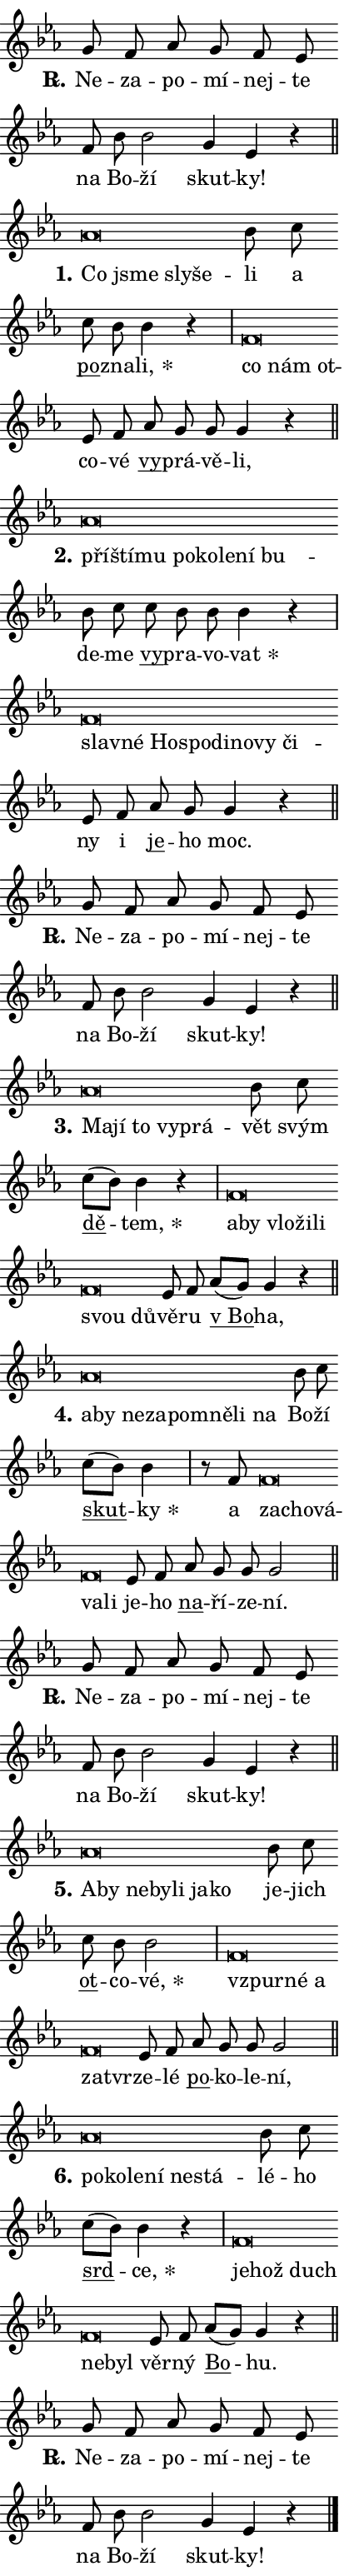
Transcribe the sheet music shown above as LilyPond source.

\version "2.24.0"
\header { tagline = "" }
\paper {
  indent = 0\cm
  top-margin = 0\cm
  right-margin = 0.13\cm % to fit lyric hyphens
  bottom-margin = 0\cm
  left-margin = 0\cm
  paper-width = 7\cm
  page-breaking = #ly:one-page-breaking
  system-system-spacing.basic-distance = #11
  score-system-spacing.basic-distance = #11
  ragged-last = ##f
}


%% Author: Thomas Morley
%% https://lists.gnu.org/archive/html/lilypond-user/2020-05/msg00002.html
#(define (line-position grob)
"Returns position of @var[grob} in current system:
   @code{'start}, if at first time-step
   @code{'end}, if at last time-step
   @code{'middle} otherwise
"
  (let* ((col (ly:item-get-column grob))
         (ln (ly:grob-object col 'left-neighbor))
         (rn (ly:grob-object col 'right-neighbor))
         (col-to-check-left (if (ly:grob? ln) ln col))
         (col-to-check-right (if (ly:grob? rn) rn col))
         (break-dir-left
           (and
             (ly:grob-property col-to-check-left 'non-musical #f)
             (ly:item-break-dir col-to-check-left)))
         (break-dir-right
           (and
             (ly:grob-property col-to-check-right 'non-musical #f)
             (ly:item-break-dir col-to-check-right))))
        (cond ((eqv? 1 break-dir-left) 'start)
              ((eqv? -1 break-dir-right) 'end)
              (else 'middle))))

#(define (tranparent-at-line-position vctor)
  (lambda (grob)
  "Relying on @code{line-position} select the relevant enry from @var{vctor}.
Used to determine transparency,"
    (case (line-position grob)
      ((end) (not (vector-ref vctor 0)))
      ((middle) (not (vector-ref vctor 1)))
      ((start) (not (vector-ref vctor 2))))))

noteHeadBreakVisibility =
#(define-music-function (break-visibility)(vector?)
"Makes @code{NoteHead}s transparent relying on @var{break-visibility}"
#{
  \override NoteHead.transparent =
    #(tranparent-at-line-position break-visibility)
#})

#(define delete-ledgers-for-transparent-note-heads
  (lambda (grob)
    "Reads whether a @code{NoteHead} is transparent.
If so this @code{NoteHead} is removed from @code{'note-heads} from
@var{grob}, which is supposed to be @code{LedgerLineSpanner}.
As a result ledgers are not printed for this @code{NoteHead}"
    (let* ((nhds-array (ly:grob-object grob 'note-heads))
           (nhds-list
             (if (ly:grob-array? nhds-array)
                 (ly:grob-array->list nhds-array)
                 '()))
           ;; Relies on the transparent-property being done before
           ;; Staff.LedgerLineSpanner.after-line-breaking is executed.
           ;; This is fragile ...
           (to-keep
             (remove
               (lambda (nhd)
                 (ly:grob-property nhd 'transparent #f))
               nhds-list)))
      ;; TODO find a better method to iterate over grob-arrays, similiar
      ;; to filter/remove etc for lists
      ;; For now rebuilt from scratch
      (set! (ly:grob-object grob 'note-heads)  '())
      (for-each
        (lambda (nhd)
          (ly:pointer-group-interface::add-grob grob 'note-heads nhd))
        to-keep))))

squashNotes = {
  \override NoteHead.X-extent = #'(-0.2 . 0.2)
  \override NoteHead.Y-extent = #'(-0.75 . 0)
  \override NoteHead.stencil =
    #(lambda (grob)
       (let ((pos (ly:grob-property grob 'staff-position)))
         (begin
           (if (< pos -7) (display "ERROR: Lower brevis then expected\n") (display "OK: Expected brevis position\n"))
           (if (<= pos -6) ly:text-interface::print ly:note-head::print))))
}
unSquashNotes = {
  \revert NoteHead.X-extent
  \revert NoteHead.Y-extent
  \revert NoteHead.stencil
}

hideNotes = \noteHeadBreakVisibility #begin-of-line-visible
unHideNotes = \noteHeadBreakVisibility #all-visible

% work-around for resetting accidentals
% https://lilypond.org/doc/v2.23/Documentation/notation/displaying-rhythms#unmetered-music
cadenzaMeasure = {
  \cadenzaOff
  \partial 1024 s1024
  \cadenzaOn
}

#(define-markup-command (accent layout props text) (markup?)
  "Underline accented syllable"
  (interpret-markup layout props
    #{\markup \override #'(offset . 4.3) \underline { #text }#}))

responsum = \markup \concat {
  "R" \hspace #-1.05 \path #0.1 #'((moveto 0 0.07) (lineto 0.9 0.8)) \hspace #0.05 "."
}

spaceSize = #0.6828661417322834 % exact space size for TeX Gyre Schola

\layout {
  \context {
    \Staff
    \remove "Time_signature_engraver"
    \override LedgerLineSpanner.after-line-breaking = #delete-ledgers-for-transparent-note-heads
  }
  \context {
    \Lyrics {
      \override LyricSpace.minimum-distance = \spaceSize
      \override LyricText.font-name = #"TeX Gyre Schola"
      \override LyricText.font-size = 1
      \override StanzaNumber.font-name = #"TeX Gyre Schola Bold"
      \override StanzaNumber.font-size = 1
    }
  }
  \context {
    \Score 
    \override NoteHead.text =
      #(lambda (grob) 
        (let ((pos (ly:grob-property grob 'staff-position)))
          #{\markup {
            \combine
              \halign #-0.55 \raise #(if (= pos -6) 0 0.5) \override #'(thickness . 2) \draw-line #'(3.2 . 0)
              \musicglyph "noteheads.sM1"
          }#}))
  }
}

% magnetic-lyrics.ily
%
%   written by
%     Jean Abou Samra <jean@abou-samra.fr>
%     Werner Lemberg <wl@gnu.org>
%
%   adapted by
%     Jiri Hon <jiri.hon@gmail.com>
%
% Version 2022-Apr-15

% https://www.mail-archive.com/lilypond-user@gnu.org/msg149350.html

#(define (Left_hyphen_pointer_engraver context)
   "Collect syllable-hyphen-syllable occurrences in lyrics and store
them in properties.  This engraver only looks to the left.  For
example, if the lyrics input is @code{foo -- bar}, it does the
following.

@itemize @bullet
@item
Set the @code{text} property of the @code{LyricHyphen} grob between
@q{foo} and @q{bar} to @code{foo}.

@item
Set the @code{left-hyphen} property of the @code{LyricText} grob with
text @q{foo} to the @code{LyricHyphen} grob between @q{foo} and
@q{bar}.
@end itemize

Use this auxiliary engraver in combination with the
@code{lyric-@/text::@/apply-@/magnetic-@/offset!} hook."
   (let ((hyphen #f)
         (text #f))
     (make-engraver
      (acknowledgers
       ((lyric-syllable-interface engraver grob source-engraver)
        (set! text grob)))
      (end-acknowledgers
       ((lyric-hyphen-interface engraver grob source-engraver)
        ;(when (not (grob::has-interface grob 'lyric-space-interface))
          (set! hyphen grob)));)
      ((stop-translation-timestep engraver)
       (when (and text hyphen)
         (ly:grob-set-object! text 'left-hyphen hyphen))
       (set! text #f)
       (set! hyphen #f)))))

#(define (lyric-text::apply-magnetic-offset! grob)
   "If the space between two syllables is less than the value in
property @code{LyricText@/.details@/.squash-threshold}, move the right
syllable to the left so that it gets concatenated with the left
syllable.

Use this function as a hook for
@code{LyricText@/.after-@/line-@/breaking} if the
@code{Left_@/hyphen_@/pointer_@/engraver} is active."
   (let ((hyphen (ly:grob-object grob 'left-hyphen #f)))
     (when hyphen
       (let ((left-text (ly:spanner-bound hyphen LEFT)))
         (when (grob::has-interface left-text 'lyric-syllable-interface)
           (let* ((common (ly:grob-common-refpoint grob left-text X))
                  (this-x-ext (ly:grob-extent grob common X))
                  (left-x-ext
                   (begin
                     ;; Trigger magnetism for left-text.
                     (ly:grob-property left-text 'after-line-breaking)
                     (ly:grob-extent left-text common X)))
                  ;; `delta` is the gap width between two syllables.
                  (delta (- (interval-start this-x-ext)
                            (interval-end left-x-ext)))
                  (details (ly:grob-property grob 'details))
                  (threshold (assoc-get 'squash-threshold details 0.2)))
             (when (< delta threshold)
               (let* (;; We have to manipulate the input text so that
                      ;; ligatures crossing syllable boundaries are not
                      ;; disabled.  For languages based on the Latin
                      ;; script this is essentially a beautification.
                      ;; However, for non-Western scripts it can be a
                      ;; necessity.
                      (lt (ly:grob-property left-text 'text))
                      (rt (ly:grob-property grob 'text))
                      (is-space (grob::has-interface hyphen 'lyric-space-interface))
                      (space (if is-space " " ""))
                      (extra-delta (if is-space spaceSize 0))
                      ;; Append new syllable.
                      (ltrt-space (if (and (string? lt) (string? rt))
                                (string-append lt space rt)
                                (make-concat-markup (list lt space rt))))
                      ;; Right-align `ltrt` to the right side.
                      (ltrt-space-markup (grob-interpret-markup
                               grob
                               (make-translate-markup
                                (cons (interval-length this-x-ext) 0)
                                (make-right-align-markup ltrt-space)))))
                 (begin
                   ;; Don't print `left-text`.
                   (ly:grob-set-property! left-text 'stencil #f)
                   ;; Set text and stencil (which holds all collected
                   ;; syllables so far) and shift it to the left.
                   (ly:grob-set-property! grob 'text ltrt-space)
                   (ly:grob-set-property! grob 'stencil ltrt-space-markup)
                   (ly:grob-translate-axis! grob (- (- delta extra-delta)) X))))))))))


#(define (lyric-hyphen::displace-bounds-first grob)
   ;; Make very sure this callback isn't triggered too early.
   (let ((left (ly:spanner-bound grob LEFT))
         (right (ly:spanner-bound grob RIGHT)))
     (ly:grob-property left 'after-line-breaking)
     (ly:grob-property right 'after-line-breaking)
     (ly:lyric-hyphen::print grob)))

squashThreshold = #0.4

\layout {
  \context {
    \Lyrics
    \consists #Left_hyphen_pointer_engraver
    \override LyricText.after-line-breaking =
      #lyric-text::apply-magnetic-offset!
    \override LyricHyphen.stencil = #lyric-hyphen::displace-bounds-first
    \override LyricText.details.squash-threshold = \squashThreshold
    \override LyricHyphen.minimum-distance = 0
    \override LyricHyphen.minimum-length = \squashThreshold
  }
}

squashText = \override LyricText.details.squash-threshold = 9999
unSquashText = \override LyricText.details.squash-threshold = \squashThreshold

leftText = \override LyricText.self-alignment-X = #LEFT
unLeftText = \revert LyricText.self-alignment-X

starOffset = #(lambda (grob) 
                (let ((x_offset (ly:self-alignment-interface::aligned-on-x-parent grob)))
                  (if (= x_offset 0) 0 (+ x_offset 1.2))))

star = #(define-music-function (syllable)(string?)
"Append star separator at the end of a syllable"
#{
  \once \override LyricText.X-offset = #starOffset
  \lyricmode { \markup {
    #syllable
    \override #'((font-name . "TeX Gyre Schola Bold")) \hspace #0.2 \lower #0.65 \larger "*"
  } }
#})

starAccent = #(define-music-function (syllable)(string?)
"Append star separator at the end of a syllable and make accent"
#{
  \once \override LyricText.X-offset = #starOffset
  \lyricmode { \markup {
    \accent #syllable
    \override #'((font-name . "TeX Gyre Schola Bold")) \hspace #0.2 \lower #0.65 \larger "*"
  } }
#})

breath = #(define-music-function (syllable)(string?)
"Append breathing indicator at the end of a syllable"
#{
  \lyricmode { \markup { #syllable "+" } }
#})

optionalBreath = #(define-music-function (syllable)(string?)
"Append optional breathing indicator at the end of a syllable"
#{
  \lyricmode { \markup { #syllable "(+)" } }
#})


\score {
    <<
        \new Voice = "melody" { \cadenzaOn \key es \major \relative { g'8 f as g f es \bar "" f bes bes2 g4 es r \cadenzaMeasure \bar "||" \break } }
        \new Lyrics \lyricsto "melody" { \lyricmode { \set stanza = \responsum
Ne -- za -- po -- mí -- nej -- te na Bo -- ží skut -- ky! } }
    >>
    \layout {}
}

\score {
    <<
        \new Voice = "melody" { \cadenzaOn \key es \major \relative { \squashNotes as'\breve*1/16 \hideNotes \breve*1/16 \bar "" \breve*1/16 \breve*1/16 \bar "" \unHideNotes \unSquashNotes bes8 c \bar "" c bes bes4 r \cadenzaMeasure \bar "|" \squashNotes f\breve*1/16 \hideNotes \breve*1/16 \breve*1/16 \bar "" \unHideNotes \unSquashNotes es8 f \bar "" as g g g4 r \cadenzaMeasure \bar "||" \break } }
        \new Lyrics \lyricsto "melody" { \lyricmode { \set stanza = "1."
\leftText Co \squashText jsme sly -- še -- \unLeftText \unSquashText li a \markup \accent po -- zna -- \star li, \leftText co \squashText nám ot -- \unLeftText \unSquashText co -- vé \markup \accent vy -- prá -- vě -- li, } }
    >>
    \layout {}
}

\score {
    <<
        \new Voice = "melody" { \cadenzaOn \key es \major \relative { \squashNotes as'\breve*1/16 \hideNotes \breve*1/16 \bar "" \breve*1/16 \bar "" \breve*1/16 \bar "" \breve*1/16 \bar "" \breve*1/16 \bar "" \breve*1/16 \breve*1/16 \bar "" \unHideNotes \unSquashNotes bes8 c \bar "" c bes bes bes4 r \cadenzaMeasure \bar "|" \squashNotes f\breve*1/16 \hideNotes \breve*1/16 \bar "" \breve*1/16 \bar "" \breve*1/16 \bar "" \breve*1/16 \bar "" \breve*1/16 \bar "" \breve*1/16 \breve*1/16 \bar "" \unHideNotes \unSquashNotes es8 f \bar "" as g g4 r \cadenzaMeasure \bar "||" \break } }
        \new Lyrics \lyricsto "melody" { \lyricmode { \set stanza = "2."
\leftText pří -- \squashText ští -- mu po -- ko -- le -- ní bu -- \unLeftText \unSquashText de -- me \markup \accent vy -- pra -- vo -- \star vat \leftText slav -- \squashText né Ho -- spo -- di -- no -- vy či -- \unLeftText \unSquashText ny i \markup \accent je -- ho moc. } }
    >>
    \layout {}
}

\score {
    <<
        \new Voice = "melody" { \cadenzaOn \key es \major \relative { g'8 f as g f es \bar "" f bes bes2 g4 es r \cadenzaMeasure \bar "||" \break } }
        \new Lyrics \lyricsto "melody" { \lyricmode { \set stanza = \responsum
Ne -- za -- po -- mí -- nej -- te na Bo -- ží skut -- ky! } }
    >>
    \layout {}
}

\score {
    <<
        \new Voice = "melody" { \cadenzaOn \key es \major \relative { \squashNotes as'\breve*1/16 \hideNotes \breve*1/16 \bar "" \breve*1/16 \bar "" \breve*1/16 \breve*1/16 \bar "" \unHideNotes \unSquashNotes bes8 c \bar "" c[( bes)] bes4 r \cadenzaMeasure \bar "|" \squashNotes f\breve*1/16 \hideNotes \breve*1/16 \bar "" \breve*1/16 \bar "" \breve*1/16 \bar "" \breve*1/16 \bar "" \breve*1/16 \breve*1/16 \bar "" \unHideNotes \unSquashNotes es8 f \bar "" as[( g)] g4 r \cadenzaMeasure \bar "||" \break } }
        \new Lyrics \lyricsto "melody" { \lyricmode { \set stanza = "3."
\leftText Ma -- \squashText jí to vy -- prá -- \unLeftText \unSquashText vět svým \markup \accent dě -- \star tem, \leftText a -- \squashText by vlo -- ži -- li svou dů -- \unLeftText \unSquashText vě -- ru \markup \accent "v Bo" -- ha, } }
    >>
    \layout {}
}

\score {
    <<
        \new Voice = "melody" { \cadenzaOn \key es \major \relative { \squashNotes as'\breve*1/16 \hideNotes \breve*1/16 \bar "" \breve*1/16 \bar "" \breve*1/16 \bar "" \breve*1/16 \bar "" \breve*1/16 \bar "" \breve*1/16 \breve*1/16 \bar "" \unHideNotes \unSquashNotes bes8 c \bar "" c[( bes)] bes4 \cadenzaMeasure \bar "|" r8 f8 \squashNotes f\breve*1/16 \hideNotes \breve*1/16 \bar "" \breve*1/16 \bar "" \breve*1/16 \breve*1/16 \bar "" \unHideNotes \unSquashNotes es8 f \bar "" as g g g2 \cadenzaMeasure \bar "||" \break } }
        \new Lyrics \lyricsto "melody" { \lyricmode { \set stanza = "4."
\leftText a -- \squashText by ne -- za -- po -- mně -- li na \unLeftText \unSquashText Bo -- ží \markup \accent skut -- \star ky a \leftText za -- \squashText cho -- vá -- va -- li \unLeftText \unSquashText je -- ho \markup \accent na -- ří -- ze -- ní. } }
    >>
    \layout {}
}

\score {
    <<
        \new Voice = "melody" { \cadenzaOn \key es \major \relative { g'8 f as g f es \bar "" f bes bes2 g4 es r \cadenzaMeasure \bar "||" \break } }
        \new Lyrics \lyricsto "melody" { \lyricmode { \set stanza = \responsum
Ne -- za -- po -- mí -- nej -- te na Bo -- ží skut -- ky! } }
    >>
    \layout {}
}

\score {
    <<
        \new Voice = "melody" { \cadenzaOn \key es \major \relative { \squashNotes as'\breve*1/16 \hideNotes \breve*1/16 \bar "" \breve*1/16 \bar "" \breve*1/16 \bar "" \breve*1/16 \bar "" \breve*1/16 \breve*1/16 \bar "" \unHideNotes \unSquashNotes bes8 c \bar "" c bes bes2 \cadenzaMeasure \bar "|" \squashNotes f\breve*1/16 \hideNotes \breve*1/16 \bar "" \breve*1/16 \bar "" \breve*1/16 \breve*1/16 \bar "" \unHideNotes \unSquashNotes es8 f \bar "" as g g g2 \cadenzaMeasure \bar "||" \break } }
        \new Lyrics \lyricsto "melody" { \lyricmode { \set stanza = "5."
\leftText A -- \squashText by ne -- by -- li ja -- ko \unLeftText \unSquashText je -- jich \markup \accent ot -- co -- \star vé, \leftText vzpur -- \squashText né a za -- tvr -- \unLeftText \unSquashText ze -- lé \markup \accent po -- ko -- le -- ní, } }
    >>
    \layout {}
}

\score {
    <<
        \new Voice = "melody" { \cadenzaOn \key es \major \relative { \squashNotes as'\breve*1/16 \hideNotes \breve*1/16 \bar "" \breve*1/16 \bar "" \breve*1/16 \bar "" \breve*1/16 \breve*1/16 \bar "" \unHideNotes \unSquashNotes bes8 c \bar "" c[( bes)] bes4 r \cadenzaMeasure \bar "|" \squashNotes f\breve*1/16 \hideNotes \breve*1/16 \bar "" \breve*1/16 \bar "" \breve*1/16 \breve*1/16 \bar "" \unHideNotes \unSquashNotes es8 f \bar "" as[( g)] g4 r \cadenzaMeasure \bar "||" \break } }
        \new Lyrics \lyricsto "melody" { \lyricmode { \set stanza = "6."
\leftText po -- \squashText ko -- le -- ní ne -- stá -- \unLeftText \unSquashText lé -- ho \markup \accent srd -- \star ce, \leftText je -- \squashText hož duch ne -- byl \unLeftText \unSquashText věr -- ný \markup \accent Bo -- hu. } }
    >>
    \layout {}
}

\score {
    <<
        \new Voice = "melody" { \cadenzaOn \key es \major \relative { g'8 f as g f es \bar "" f bes bes2 g4 es r \cadenzaMeasure \bar "||" \break } \bar "|." }
        \new Lyrics \lyricsto "melody" { \lyricmode { \set stanza = \responsum
Ne -- za -- po -- mí -- nej -- te na Bo -- ží skut -- ky! } }
    >>
    \layout {}
}
